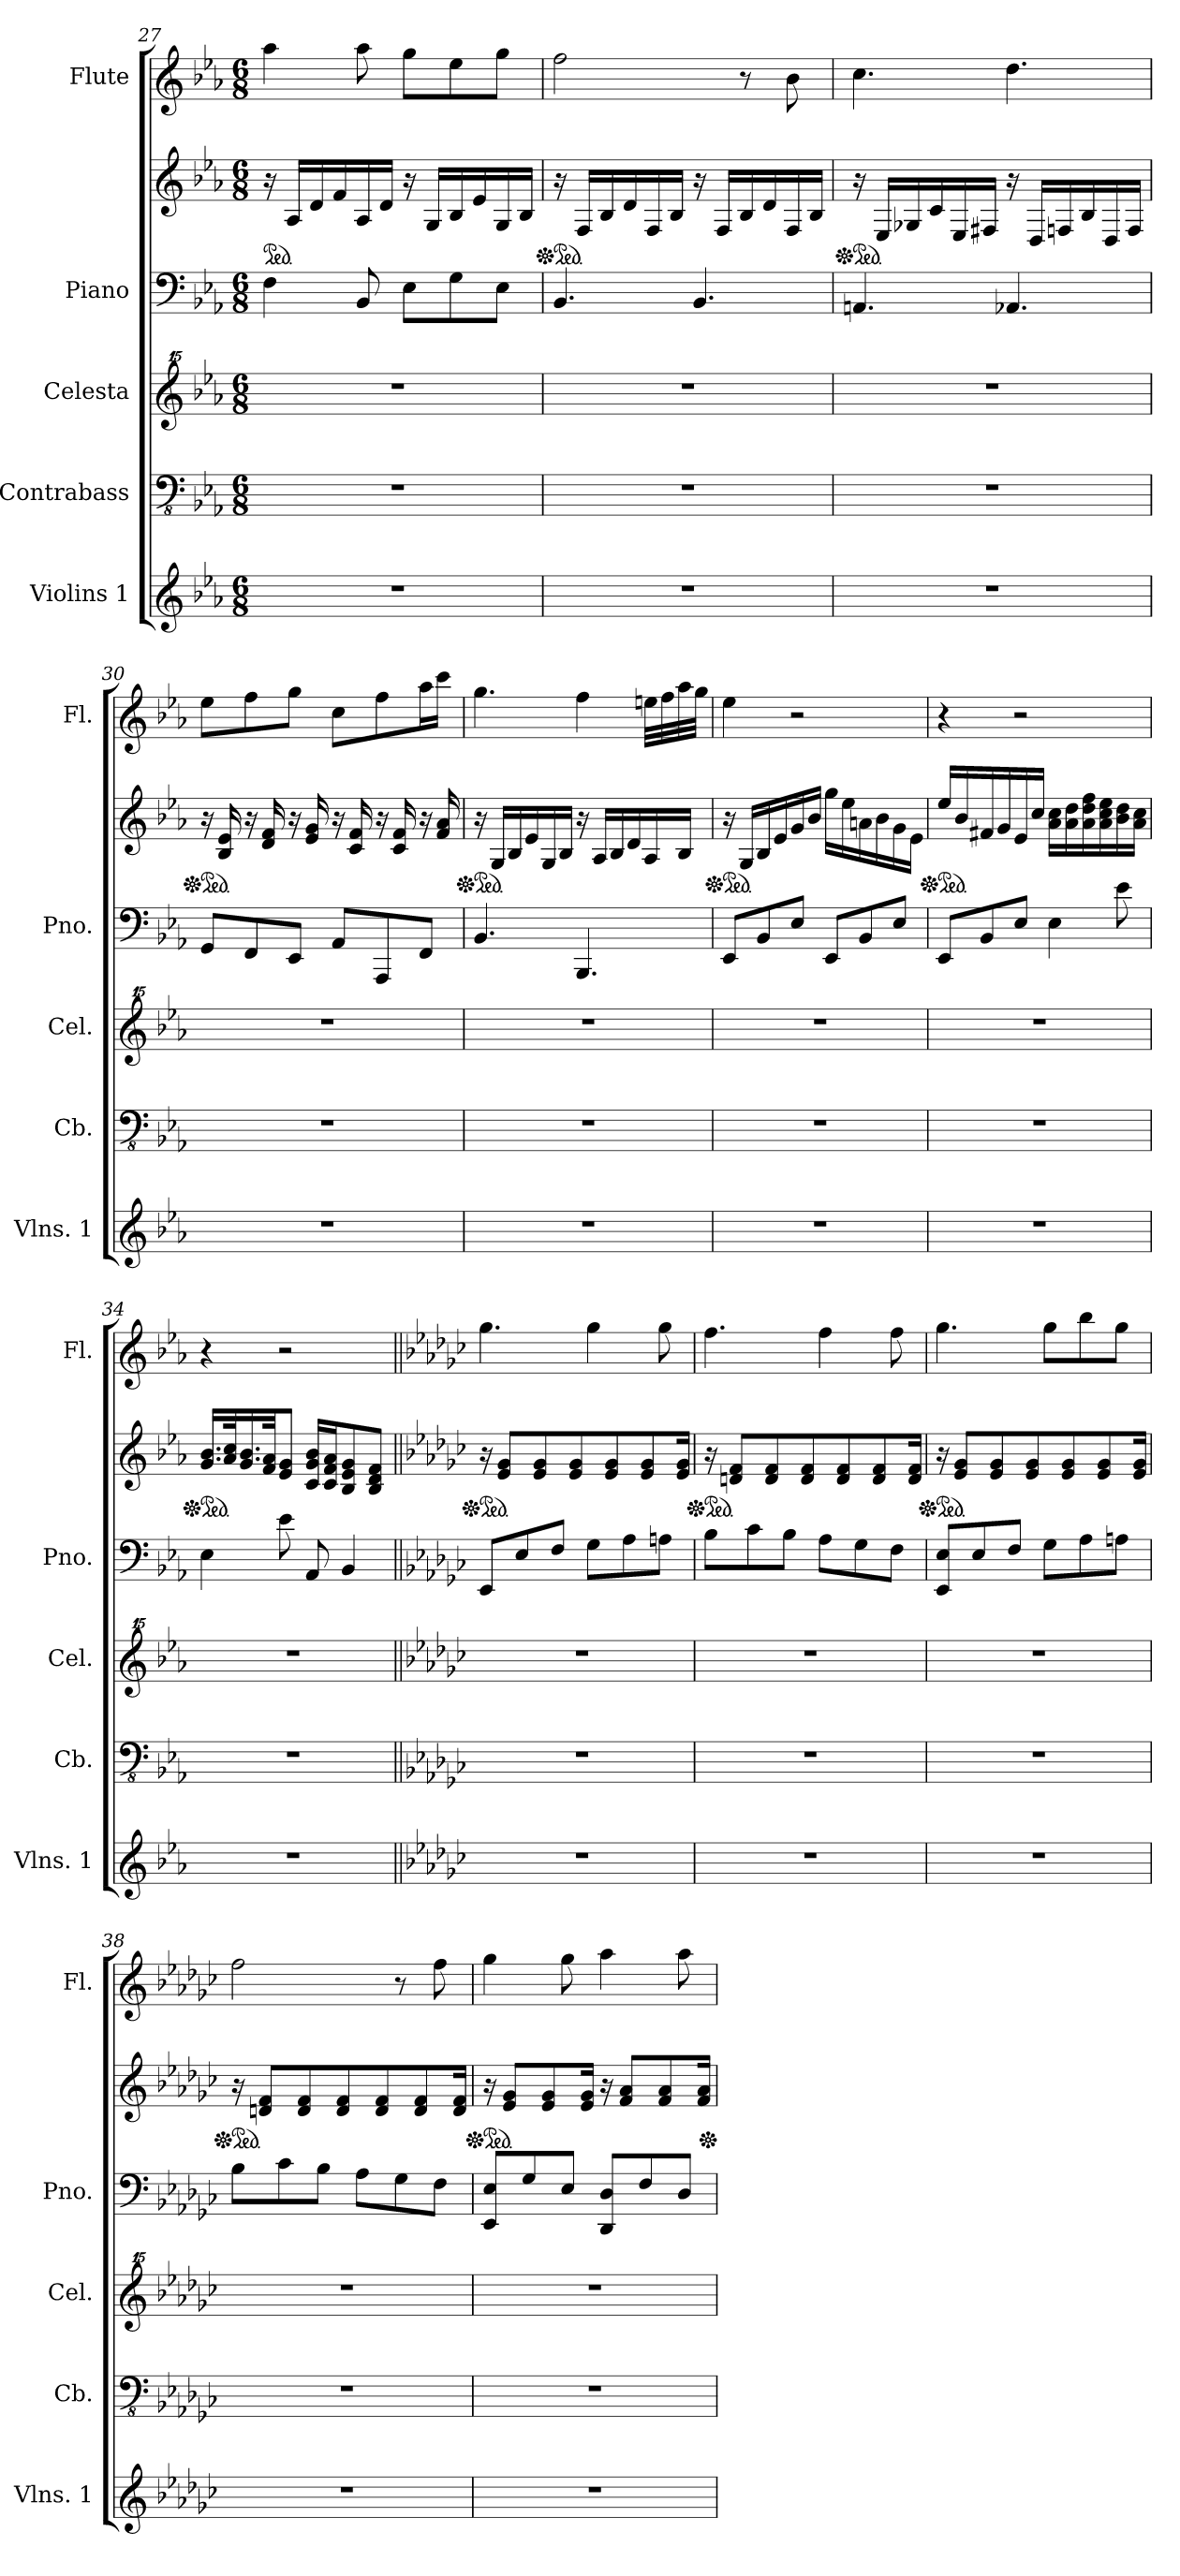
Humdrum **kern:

**kern	**kern	**kern	**kern	**kern	**kern
*part5	*part4	*part3	*part2	*part2	*part1
*staff6	*staff5	*staff4	*staff3	*staff2	*staff1
*I"Violins 1	*I"Contrabass	*I"Celesta	*I"Piano	*	*I"Flute
*I'Vlns. 1	*I'Cb.	*I'Cel.	*I'Pno.	*	*I'Fl.
*clefG2	*clefFv4	*clefG^^2	*clefF4	*clefG2	*clefG2
*	*ITrd7c12	*	*	*	*
*k[b-e-a-]	*k[b-e-a-]	*k[b-e-a-]	*k[b-e-a-]	*k[b-e-a-]	*k[b-e-a-]
*M6/8	*M6/8	*M6/8	*M6/8	*M6/8	*M6/8
*	*	*	*	*ped	*
=27	=27	=27	=27	=27	=27
2.r	2.r	2.r	4F\	16r	4aa-\
.	.	.	.	16A-/LL	.
.	.	.	.	16d/	.
.	.	.	.	16f/	.
.	.	.	8BB-/	16A-/	8aa-\
.	.	.	.	16d/JJ	.
.	.	.	8E-\L	16r	8gg\L
.	.	.	.	16G/LL	.
.	.	.	8G\	16B-/	8ee-\
.	.	.	.	16e-/	.
.	.	.	8E-\J	16G/	8gg\J
.	.	.	.	16B-/JJ	.
!!LO:LB:g=z
=28	=28	=28	=28	=28	=28
*	*	*	*	*Xped	*
*	*	*	*	*ped	*
2.r	2.r	2.r	4.BB-/	16r	2ff\
.	.	.	.	16F/LL	.
.	.	.	.	16B-/	.
.	.	.	.	16d/	.
.	.	.	.	16F/	.
.	.	.	.	16B-/JJ	.
.	.	.	4.BB-/	16r	.
.	.	.	.	16F/LL	.
.	.	.	.	16B-/	8r
.	.	.	.	16d/	.
.	.	.	.	16F/	8b-\
.	.	.	.	16B-/JJ	.
=29	=29	=29	=29	=29	=29
*	*	*	*	*Xped	*
*	*	*	*	*ped	*
2.r	2.r	2.r	4.AAn/	16r	4.cc\
.	.	.	.	16E-/LL	.
.	.	.	.	16G-X/	.
.	.	.	.	16c/	.
.	.	.	.	16E-/	.
.	.	.	.	16F#X/JJ	.
.	.	.	4.AA-X/	16r	4.dd\
.	.	.	.	16D/LL	.
.	.	.	.	16Fn/	.
.	.	.	.	16B-/	.
.	.	.	.	16D/	.
.	.	.	.	16F/JJ	.
!!LO:PB:g=z
=30	=30	=30	=30	=30	=30
*	*	*	*	*Xped	*
*	*	*	*	*ped	*
2.r	2.r	2.r	8GG/L	16r	8ee-\L
.	.	.	.	16B-/ 16e-/	.
.	.	.	8FF/	16r	8ff\
.	.	.	.	16d/ 16f/	.
.	.	.	8EE-/J	16r	8gg\J
.	.	.	.	16e-/ 16g/	.
.	.	.	8AA-/L	16r	8cc\L
.	.	.	.	16c/ 16f/	.
.	.	.	8AAA-/	16r	8ff\
.	.	.	.	16c/ 16f/	.
.	.	.	8FF/J	16r	16aa-\L
.	.	.	.	16f/ 16a-/	16ccc\JJ
=31	=31	=31	=31	=31	=31
*	*	*	*	*Xped	*
*	*	*	*	*ped	*
2.r	2.r	2.r	4.BB-/	16r	4.gg\
.	.	.	.	16G/LL	.
.	.	.	.	16B-/	.
.	.	.	.	16e-/	.
.	.	.	.	16G/	.
.	.	.	.	16B-/JJ	.
.	.	.	4.BBB-/	16r	4ff\
.	.	.	.	16A-/LL	.
.	.	.	.	16B-/	.
.	.	.	.	16d/	.
.	.	.	.	16A-/	32een\LLL
.	.	.	.	.	32ff\
.	.	.	.	16B-/JJ	32aa-\
.	.	.	.	.	32gg\JJJ
!!LO:LB:g=z
=32	=32	=32	=32	=32	=32
*	*	*	*	*Xped	*
*	*	*	*	*ped	*
2.r	2.r	2.r	8EE-/L	16r	4ee-\
.	.	.	.	16G/LL	.
.	.	.	8BB-/	16B-/	.
.	.	.	.	16e-/	.
.	.	.	8E-/J	16g/	2r
.	.	.	.	16b-/JJ	.
.	.	.	8EE-/L	16gg\LL	.
.	.	.	.	16ee-\	.
.	.	.	8BB-/	16an\	.
.	.	.	.	16b-\	.
.	.	.	8E-/J	16g\	.
.	.	.	.	16e-\JJ	.
=33	=33	=33	=33	=33	=33
*	*	*	*	*Xped	*
*	*	*	*	*ped	*
2.r	2.r	2.r	8EE-/L	16ee-/LL	4r
.	.	.	.	16b-/	.
.	.	.	8BB-/	16f#X/	.
.	.	.	.	16g/	.
.	.	.	8E-/J	16e-/	2r
.	.	.	.	16cc/JJ	.
.	.	.	4E-\	16a-\ 16cc\LL	.
.	.	.	.	16a-\ 16dd\	.
.	.	.	.	16a-\ 16dd\ 16ff\	.
.	.	.	.	16a-\ 16cc\ 16ee-\	.
.	.	.	8e-\	16b-\ 16dd\	.
.	.	.	.	16a-\ 16cc\JJ	.
=34	=34	=34	=34	=34	=34
*	*	*	*	*Xped	*
*	*	*	*	*ped	*
2.r	2.r	2.r	4E-\	16.g/ 16.b-/LL	4r
.	.	.	.	32a-/ 32cc/K	.
.	.	.	.	16.g/ 16.b-/	.
.	.	.	.	32f/ 32a-/JK	.
.	.	.	8e-\	8e-/ 8g/J	2r
.	.	.	8AA-/	16c/ 16g/ 16b-/LL	.
.	.	.	.	16c/ 16f/ 16a-/J	.
.	.	.	4BB-/	8B-/ 8e-/ 8g/	.
.	.	.	.	8B-/ 8d/ 8f/J	.
!!LO:PB:g=z
=35||	=35||	=35||	=35||	=35||	=35||
*k[b-e-a-d-g-c-]	*k[b-e-a-d-g-c-]	*k[b-e-a-d-g-c-]	*k[b-e-a-d-g-c-]	*k[b-e-a-d-g-c-]	*k[b-e-a-d-g-c-]
*	*	*	*	*Xped	*
*	*	*	*	*ped	*
2.r	2.r	2.r	8EE-/L	16r	4.gg-\
.	.	.	.	8e-/ 8g-/L	.
.	.	.	8E-/	.	.
.	.	.	.	8e-/ 8g-/	.
.	.	.	8F/J	.	.
.	.	.	.	8e-/ 8g-/	.
.	.	.	8G-\L	.	4gg-\
.	.	.	.	8e-/ 8g-/	.
.	.	.	8A-\	.	.
.	.	.	.	8e-/ 8g-/	.
.	.	.	8An\J	.	8gg-\
.	.	.	.	16e-/ 16g-/Jk	.
=36	=36	=36	=36	=36	=36
*	*	*	*	*Xped	*
*	*	*	*	*ped	*
2.r	2.r	2.r	8B-\L	16r	4.ff\
.	.	.	.	8dn/ 8f/L	.
.	.	.	8c-\	.	.
.	.	.	.	8d/ 8f/	.
.	.	.	8B-\J	.	.
.	.	.	.	8d/ 8f/	.
.	.	.	8A-\L	.	4ff\
.	.	.	.	8d/ 8f/	.
.	.	.	8G-\	.	.
.	.	.	.	8d/ 8f/	.
.	.	.	8F\J	.	8ff\
.	.	.	.	16d/ 16f/Jk	.
=37	=37	=37	=37	=37	=37
*	*	*	*	*Xped	*
*	*	*	*	*ped	*
2.r	2.r	2.r	8EE-/ 8E-/L	16r	4.gg-\
.	.	.	.	8e-/ 8g-/L	.
.	.	.	8E-/	.	.
.	.	.	.	8e-/ 8g-/	.
.	.	.	8F/J	.	.
.	.	.	.	8e-/ 8g-/	.
.	.	.	8G-\L	.	8gg-\L
.	.	.	.	8e-/ 8g-/	.
.	.	.	8A-\	.	8bb-\
.	.	.	.	8e-/ 8g-/	.
.	.	.	8An\J	.	8gg-\J
.	.	.	.	16e-/ 16g-/Jk	.
!!LO:LB:g=z
=38	=38	=38	=38	=38	=38
*	*	*	*	*Xped	*
*	*	*	*	*ped	*
2.r	2.r	2.r	8B-\L	16r	2ff\
.	.	.	.	8dn/ 8f/L	.
.	.	.	8c-\	.	.
.	.	.	.	8d/ 8f/	.
.	.	.	8B-\J	.	.
.	.	.	.	8d/ 8f/	.
.	.	.	8A-\L	.	.
.	.	.	.	8d/ 8f/	.
.	.	.	8G-\	.	8r
.	.	.	.	8d/ 8f/	.
.	.	.	8F\J	.	8ff\
.	.	.	.	16d/ 16f/Jk	.
=39	=39	=39	=39	=39	=39
*	*	*	*	*Xped	*
*	*	*	*	*ped	*
2.r	2.r	2.r	8EE-/ 8E-/L	16r	4gg-\
.	.	.	.	8e-/ 8g-/L	.
.	.	.	8G-/	.	.
.	.	.	.	8e-/ 8g-/	.
.	.	.	8E-/J	.	8gg-\
.	.	.	.	16e-/ 16g-/Jk	.
.	.	.	8DD-/ 8D-/L	16r	4aa-\
.	.	.	.	8f/ 8a-/L	.
.	.	.	8F/	.	.
.	.	.	.	8f/ 8a-/	.
.	.	.	8D-/J	.	8aa-\
.	.	.	.	16f/ 16a-/Jk	.
*	*	*	*	*Xped	*
=	=	=	=	=	=
*-	*-	*-	*-	*-	*-
